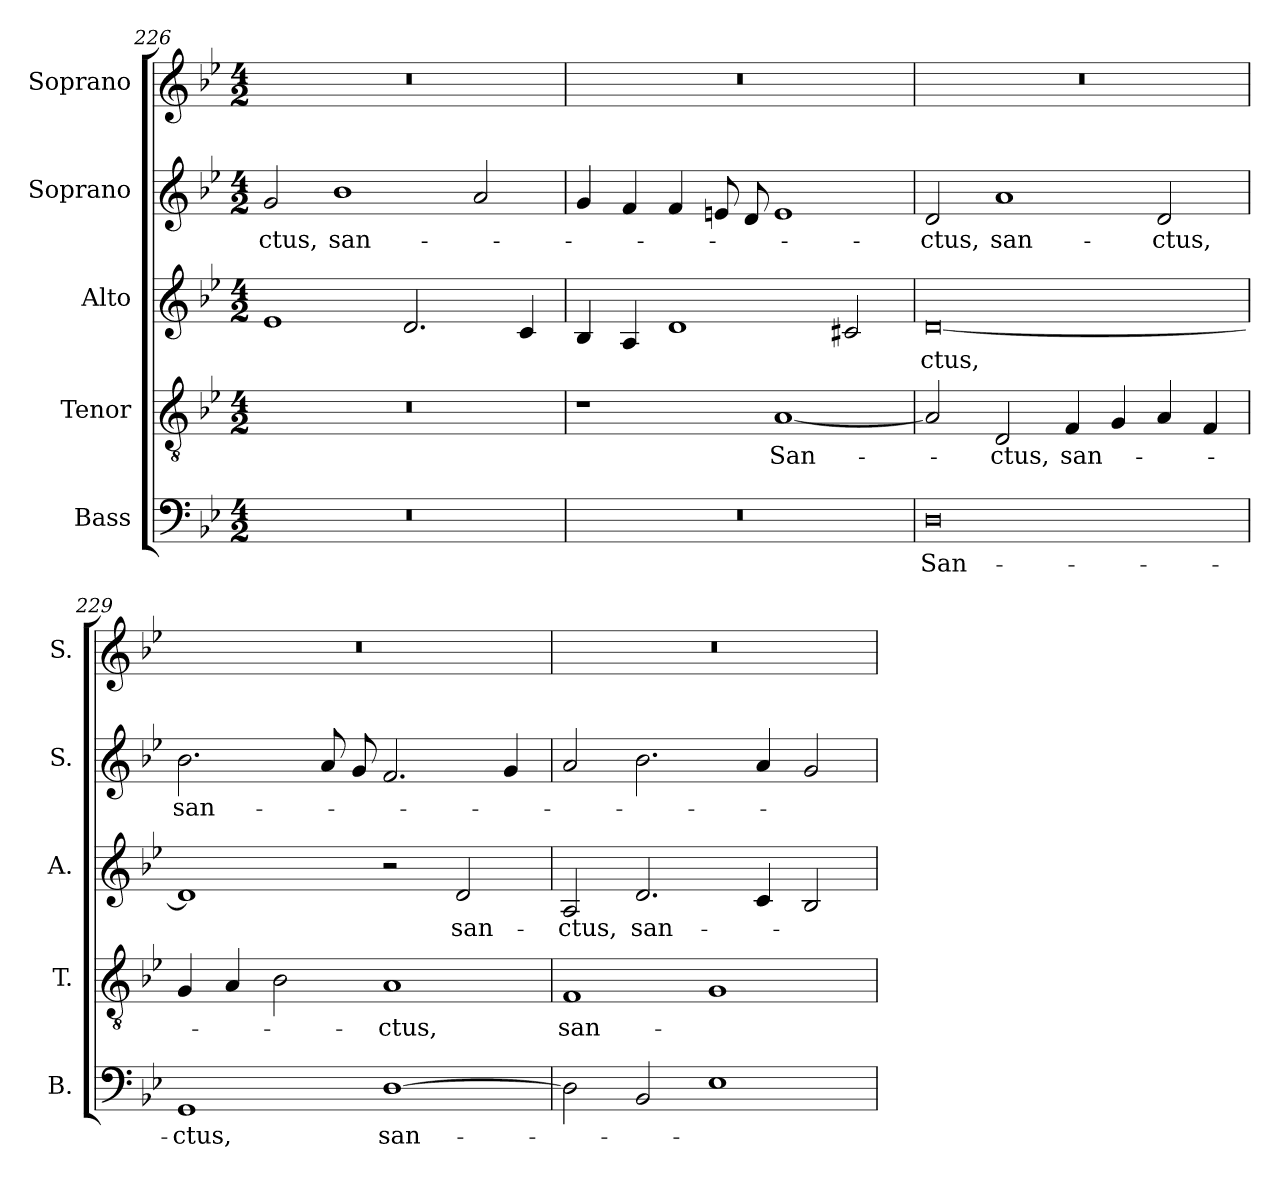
**kern	**text	**kern	**text	**kern	**text	**kern	**text	**kern
*part5	*part5	*part4	*part4	*part3	*part3	*part2	*part2	*part1
*staff5	*staff5	*staff4	*staff4	*staff3	*staff3	*staff2	*staff2	*staff1
*I"Bass	*	*I"Tenor	*	*I"Alto	*	*I"Soprano	*	*I"Soprano
*I'B.	*	*I'T.	*	*I'A.	*	*I'S.	*	*I'S.
*clefF4	*	*clefGv2	*	*clefG2	*	*clefG2	*	*clefG2
*	*	*ITrd7c12	*	*	*	*	*	*
*k[b-e-]	*	*k[b-e-]	*	*k[b-e-]	*	*k[b-e-]	*	*k[b-e-]
*B-:	*	*B-:	*	*B-:	*	*B-:	*	*B-:
*M4/2	*	*M4/2	*	*M4/2	*	*M4/2	*	*M4/2
=226	=226	=226	=226	=226	=226	=226	=226	=226
!LO:N:vis=1	!	!LO:N:vis=1	!	!	!	!	!	!
!	!	!	!	!	!	!	!LO:LY:b:color=#000000	!LO:N:vis=1
0r	.	0r	.	1e-i	.	2gi/	-ctus,	0r
!	!	!	!	!	!	!	!LO:LY:b:color=#000000	!
.	.	.	.	.	.	1b-i	san-	.
.	.	.	.	2.di/	.	.	.	.
.	.	.	.	.	.	2ai/	.	.
.	.	.	.	4ci/	.	.	.	.
=227	=227	=227	=227	=227	=227	=227	=227	=227
!LO:N:vis=1	!	!	!	!	!	!	!	!LO:N:vis=1
0r	.	1r	.	4B-i/	.	4gi/	.	0r
.	.	.	.	4Ai/	.	4fi/	.	.
.	.	.	.	1di	.	4fi/	.	.
.	.	.	.	.	.	8eni/	.	.
.	.	.	.	.	.	8di/	.	.
!	!	!	!LO:LY:b:color=#000000	!	!	!	!	!
.	.	[1AAi	San-	.	.	1ei	.	.
.	.	.	.	2c#Xi/	.	.	.	.
=228	=228	=228	=228	=228	=228	=228	=228	=228
!	!LO:LY:b:color=#000000	!	!	!	!	!	!	!
!	!	!	!	!	!LO:LY:b:color=#000000	!	!	!
!	!	!	!	!	!	!	!LO:LY:b:color=#000000	!LO:N:vis=1
0Di	San-	2AAi/]	.	[0di	-ctus,	2di/	-ctus,	0r
!	!	!	!LO:LY:b:color=#000000	!	!	!	!	!
!	!	!	!	!	!	!	!LO:LY:b:color=#000000	!
.	.	2DDi/	-ctus,	.	.	1ai	san-	.
!	!	!	!LO:LY:b:color=#000000	!	!	!	!	!
.	.	4FFi/	san-	.	.	.	.	.
.	.	4GGi/	.	.	.	.	.	.
!	!	!	!	!	!	!	!LO:LY:b:color=#000000	!
.	.	4AAi/	.	.	.	2di/	-ctus,	.
.	.	4FFi/	.	.	.	.	.	.
!!LO:LB:g=z
=229	=229	=229	=229	=229	=229	=229	=229	=229
!	!LO:LY:b:color=#000000	!	!	!	!	!	!	!
!	!	!	!	!	!	!	!LO:LY:b:color=#000000	!LO:N:vis=1
1GGi	-ctus,	4GGi/	.	1di]	.	2.b-i\	san-	0r
.	.	4AAi/	.	.	.	.	.	.
.	.	2BB-i\	.	.	.	.	.	.
.	.	.	.	.	.	8ai/	.	.
.	.	.	.	.	.	8gi/	.	.
!	!LO:LY:b:color=#000000	!	!	!	!	!	!	!
!	!	!	!LO:LY:b:color=#000000	!	!	!	!	!
[1Di	san-	1AAi	-ctus,	2r	.	2.fi/	.	.
!	!	!	!	!	!LO:LY:b:color=#000000	!	!	!
.	.	.	.	2di/	san-	.	.	.
.	.	.	.	.	.	4gi/	.	.
=230	=230	=230	=230	=230	=230	=230	=230	=230
!	!	!	!LO:LY:b:color=#000000	!	!	!	!	!
!	!	!	!	!	!LO:LY:b:color=#000000	!	!	!LO:N:vis=1
2Di\]	.	1FFi	san-	2Ai/	-ctus,	2ai/	.	0r
!	!	!	!	!	!LO:LY:b:color=#000000	!	!	!
2BB-i/	.	.	.	2.di/	san-	2.b-i\	.	.
1E-i	.	1GGi	.	.	.	.	.	.
.	.	.	.	4ci/	.	4ai/	.	.
.	.	.	.	2B-i/	.	2gi/	.	.
=	=	=	=	=	=	=	=	=
*-	*-	*-	*-	*-	*-	*-	*-	*-
